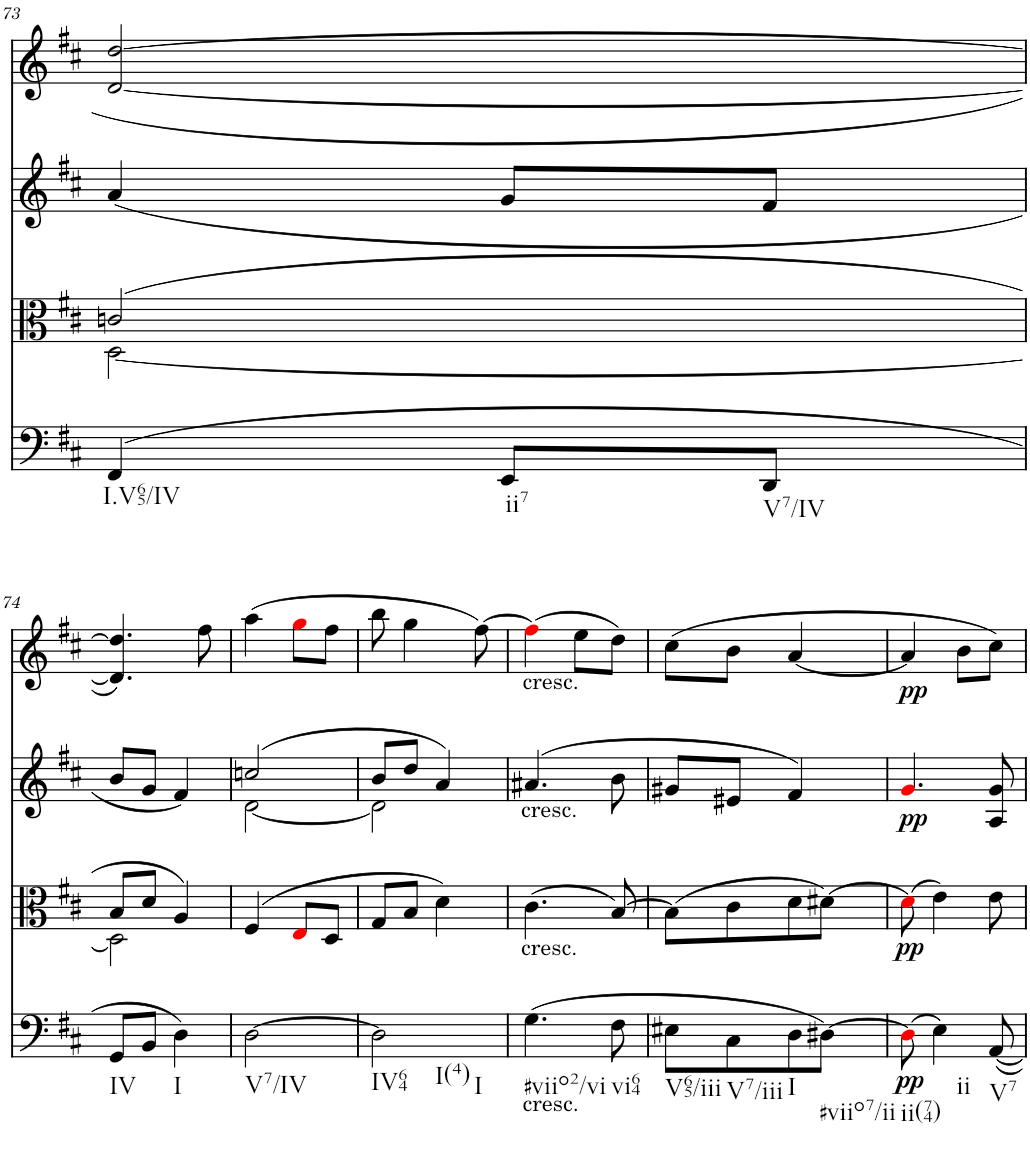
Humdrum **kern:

**kern	**dynam	**kern	**dynam	**kern	**dynam	**kern	**dynam
*part4	*part4	*part3	*part3	*part2	*part2	*part1	*part1
*staff4	*staff4	*staff3	*staff3	*staff2	*staff2	*staff1	*staff1
*I"Violoncello	*	*I"Viola	*	*I"Violin 2	*	*I"Violin 1	*
*I'Vc	*	*I'Vla	*	*I'Vln	*	*I'Vln	*
!!LO:PB:g=z
*clefF4	*	*clefC3	*	*clefG2	*	*clefG2	*
*k[f#c#]	*	*k[f#c#]	*	*k[f#c#]	*	*k[f#c#]	*
*D:	*	*D:	*	*D:	*	*D:	*
*M2/4	*	*M2/4	*	*M2/4	*	*M2/4	*
=73	=73	=73	=73	=73	=73	=73	=73
*	*	*^	*	*	*	*	*
!LO:TX:b:t=I.V65/IV	!	!	!	!	!	!	!	!
(4FF#/	.	(2cn/	[<2D\	.	(<4a/	.	[2d/ [2dd/	.
!LO:TX:b:t=ii7	!	!	!	!	!	!	!	!
8EE/L	.	.	.	.	8g/L	.	.	.
!LO:TX:b:t=V7/IV	!	!	!	!	!	!	!	!
8DD/J	.	.	.	.	8f#/J	.	.	.
!!LO:LB:g=z
=74	=74	=74	=74	=74	=74	=74	=74	=74
!LO:TX:b:t=IV	!	!	!	!	!	!	!	!
8GG/L	.	8B/L	2D\]	.	8b/L	.	4.d/] 4.dd/]	.
8BB/J	.	8d/J	.	.	8g/J	.	.	.
!LO:TX:b:t=I	!	!	!	!	!	!	!	!
4D\)	.	4A/)	.	.	4f#/)	.	.	.
.	.	.	.	.	.	.	8ff#\	.
*	*	*v	*v	*	*	*	*	*
=75	=75	=75	=75	=75	=75	=75	=75
*	*	*	*	*^	*	*	*
!LO:TX:b:t=V7/IV	!	!	!	!	!	!	!	!
[2D\	.	(4F#/	.	(2ccn/	[<2d\	.	(4aa\	.
.	.	8Ei/L	.	.	.	.	8ggi\L	.
.	.	8D/J	.	.	.	.	8ff#\J	.
=76	=76	=76	=76	=76	=76	=76	=76	=76
!LO:TX:b:t=IV64	!	!	!	!	!	!	!	!
!LO:TX:b:t=I(4)	!	!	!	!	!	!	!	!
!LO:TX:b:t=I	!	!	!	!	!	!	!	!
2D\]	.	8G/L	.	8b/L	2d\]	.	8bb\	.
.	.	8B/J	.	8dd/J	.	.	4gg\	.
.	.	4d\)	.	4a/)	.	.	.	.
.	.	.	.	.	.	.	[8ff#\)	.
*	*	*	*	*v	*v	*	*	*
=77	=77	=77	=77	=77	=77	=77	=77
!	!	!	!	!	!	!LO:TX:b:t=cresc.	!
!	!	!	!	!LO:TX:b:t=cresc.	!	!	!
!	!	!LO:TX:b:t=cresc.	!	!	!	!	!
!LO:TX:b:t=cresc.	!	!	!	!	!	!	!
!LO:TX:b:t=#viio2/vi	!	!	!	!	!	!	!
(4.G\	.	(4.c#\	.	(4.a#X/	.	(4ff#i\]	.
.	.	.	.	.	.	8ee\L	.
!LO:TX:b:t=vi64	!	!	!	!	!	!	!
8F#\	.	[8B/)	.	8b\	.	8dd\J)	.
=78	=78	=78	=78	=78	=78	=78	=78
!LO:TX:b:t=V65/iii	!	!	!	!	!	!	!
8E#X\L	.	(8B\L]	.	8g#X/L	.	(8cc#\L	.
!LO:TX:b:t=V7/iii	!	!	!	!	!	!	!
8C#\	.	8c#\	.	8e#X/J	.	8b\J	.
!LO:TX:b:t=I	!	!	!	!	!	!	!
8D\	.	8d\	.	4f#/)	.	[4a/	.
!LO:TX:b:t=#viio7/ii	!	!	!	!	!	!	!
[8D#X\J)	.	[8d#X\J)	.	.	.	.	.
=79	=79	=79	=79	=79	=79	=79	=79
!LO:TX:b:t=ii(74)	!	!	!	!	!	!	!
!	!LO:DY:b	!	!LO:DY:b	!	!LO:DY:b	!	!LO:DY:b
(8D#i\]	pp	(8d#i\]	pp	4.gi/	pp	4a/]	pp
!LO:TX:b:t=ii	!	!	!	!	!	!	!
4E\)	.	4e\)	.	.	.	.	.
.	.	.	.	.	.	8b\L	.
!LO:TX:b:t=V7	!	!	!	!	!	!	!
[8AA/	.	8e\	.	8A/ 8g/	.	8cc#\J)	.
=	=	=	=	=	=	=	=
*-	*-	*-	*-	*-	*-	*-	*-
